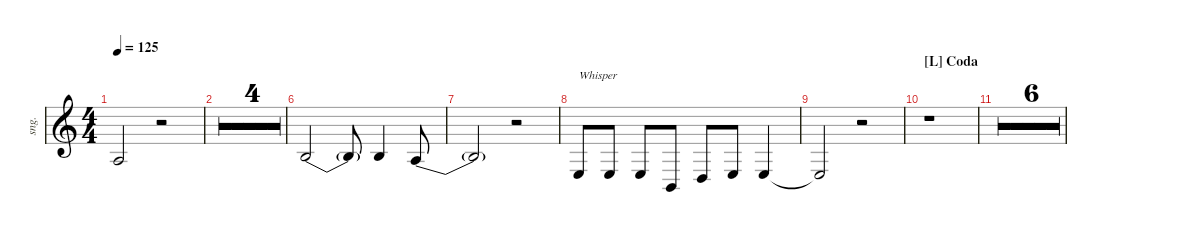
\defaultSystemsLayout 4
\hideDynamics
\bracketExtendMode nobrackets
\otherSystemsTrackNameOrientation horizontal
\track ("V. Harmony 1" "sng.") {defaultSystemsLayout 4 multiBarRest instrument voiceoohs}
\staff {score}
\tuning (E4 B3 G3 D3 A2 E2)
\ts (4 4)
\tempo 125
\clef g2
\ks c
7.4{t}.2{dy mf} r.2 |
r.1 |
r.1 |
r.1 |
r.1 |
9.4{be (bendrelease 12.6 0 25.2 4 38.4 4 46.8 0)}.2 9.4{t}.8 9.4.4 7.4{be (bend 0 0 28.2 4)}.8 |
7.4{t}.2 r.2 |
2.4.8{txt "Whisper" dy mp} 2.4.8 2.4.8 2.5.8 5.5.8 2.4.8 2.4.4 |
2.4{t}.2 r.2 |
\section ("L" "Coda")
r.1 |
r.1 |
r.1 |
r.1 |
r.1 |
r.1 |
r.1
